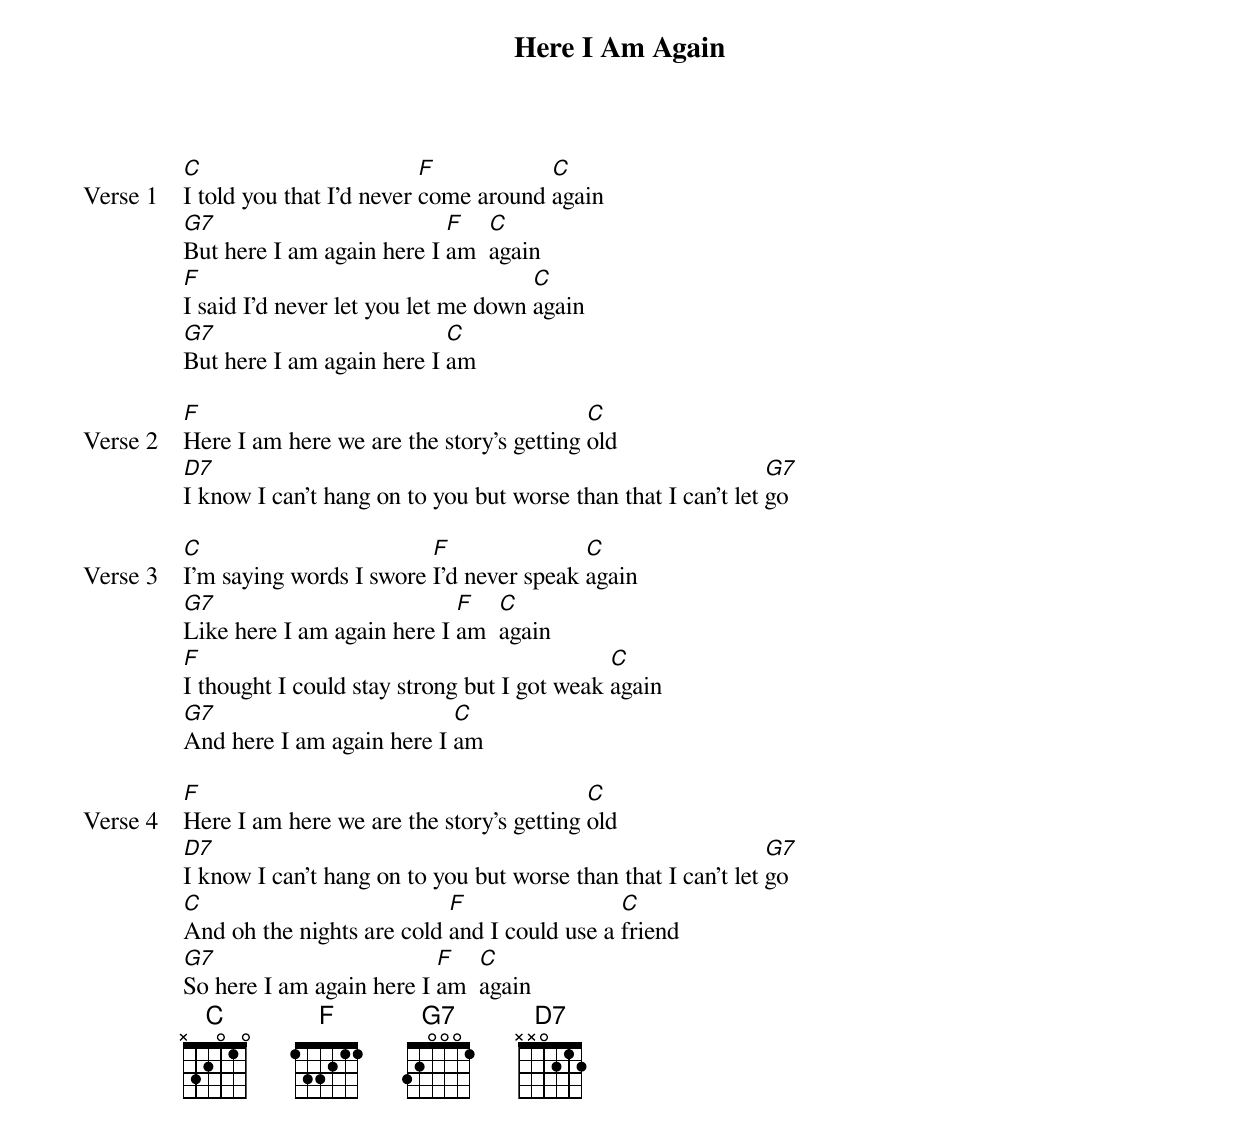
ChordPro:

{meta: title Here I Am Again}
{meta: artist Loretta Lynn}
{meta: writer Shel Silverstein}

{start_of_verse: Verse 1}
[C]I told you that I'd never [F]come around [C]again
[G7]But here I am again here I [F]am  [C]again
[F]I said I'd never let you let me down [C]again
[G7]But here I am again here I [C]am
{end_of_verse}

{start_of_verse: Verse 2}
[F]Here I am here we are the story's getting [C]old
[D7]I know I can't hang on to you but worse than that I can't let [G7]go
{end_of_verse}

{start_of_verse: Verse 3}
[C]I'm saying words I swore [F]I'd never speak [C]again
[G7]Like here I am again here I [F]am  [C]again
[F]I thought I could stay strong but I got weak [C]again
[G7]And here I am again here I [C]am
{end_of_verse}

{start_of_verse: Verse 4}
[F]Here I am here we are the story's getting [C]old
[D7]I know I can't hang on to you but worse than that I can't let [G7]go
[C]And oh the nights are cold [F]and I could use a [C]friend
[G7]So here I am again here I [F]am  [C]again
{end_of_verse}
